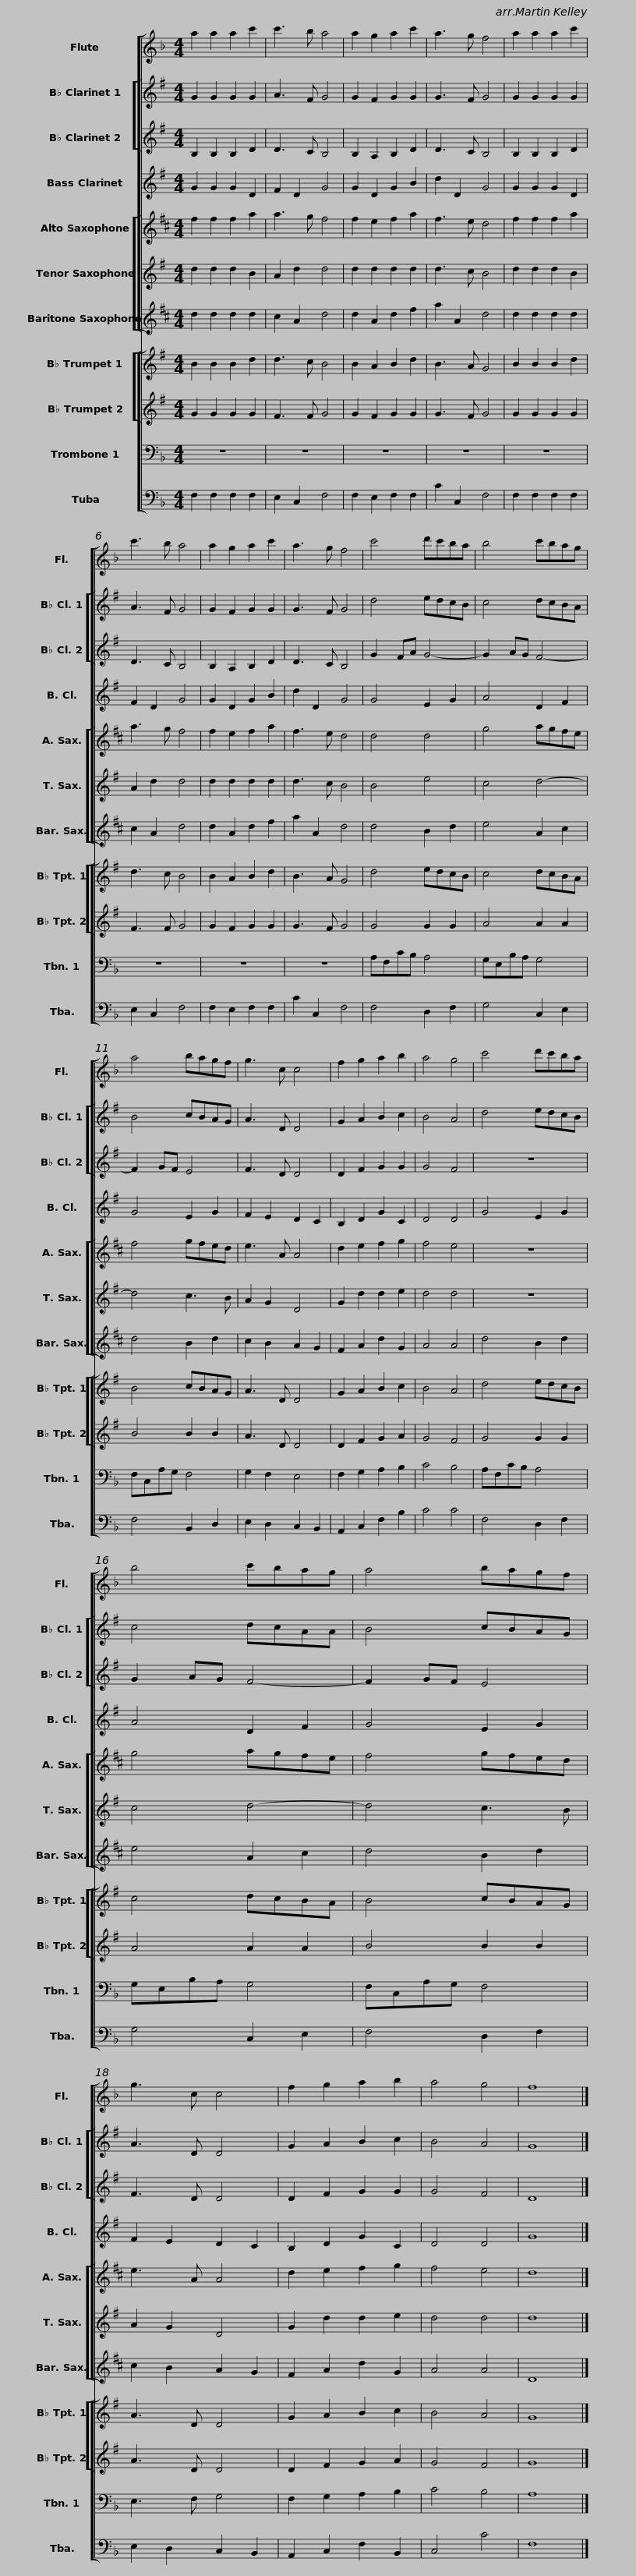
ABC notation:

X:1
%%score [ 1 [ 2 3 ] 4 [ 5 6 7 ] ] [ [ 8 9 ] 10 11 ]
L:1/8
M:4/4
I:linebreak $
K:F
V:1 treble
V:2 treble transpose=-2
V:3 treble transpose=-2
V:4 treble transpose=-14
V:5 treble transpose=-9
V:6 treble transpose=-14
V:7 treble transpose=-21
V:8 treble transpose=-2
V:9 treble transpose=-2
V:10 bass
V:11 bass
V:1
 a2 a2 a2 c'2 | c'3 b a4 | a2 g2 a2 c'2 | a3 g f4 | a2 a2 a2 c'2 | %5
 c'3 b a4 | a2 g2 a2 c'2 | a3 g f4 | c'4 d'c'ba |$ b4 c'bag | %10
 a4 bagf | g3 c c4 | f2 g2 a2 b2 | a4 g4 | c'4 d'c'ba | %15
 b4 c'bag | a4 bagf | g3 c c4 |$ f2 g2 a2 b2 | a4 g4 | %20
 f8 |] %21
V:2
[K:G] G2 G2 G2 G2 | A3 F G4 | G2 F2 G2 G2 | G3 F G4 | G2 G2 G2 G2 | %5
 A3 F G4 | G2 F2 G2 G2 | G3 F G4 | d4 edcB |$ c4 dcBA | %10
 B4 cBAG | A3 D D4 | G2 A2 B2 c2 | B4 A4 | d4 edcB | %15
 c4 dcAA | B4 cBAG | A3 D D4 |$ G2 A2 B2 c2 | B4 A4 | %20
 G8 |] %21
V:3
[K:G] B,2 B,2 B,2 D2 | D3 C B,4 | B,2 A,2 B,2 D2 | D3 C B,4 | B,2 B,2 B,2 D2 | %5
 D3 C B,4 | B,2 A,2 B,2 D2 | D3 C B,4 | G2 FA G4- |$ G2 AG F4- | %10
 F2 GF E4 | F3 D D4 | D2 F2 G2 G2 | G4 F4 | z8 | %15
 G2 AG F4- | F2 GF E4 | F3 D D4 |$ D2 F2 G2 G2 | G4 F4 | %20
 D8 |] %21
V:4
[K:G] G2 G2 G2 D2 | F2 D2 G4 | G2 D2 G2 B2 | d2 D2 G4 | G2 G2 G2 D2 | %5
 F2 D2 G4 | G2 D2 G2 B2 | d2 D2 G4 | G4 E2 G2 |$ A4 D2 F2 | %10
 G4 E2 G2 | F2 E2 D2 C2 | B,2 D2 G2 C2 | D4 D4 | G4 E2 G2 | %15
 A4 D2 F2 | G4 E2 G2 | F2 E2 D2 C2 |$ B,2 D2 G2 C2 | D4 D4 | %20
 G8 |] %21
V:5
[K:D] f2 f2 f2 a2 | a3 g f4 | f2 e2 f2 a2 | f3 e d4 | f2 f2 f2 a2 | %5
 a3 g f4 | f2 e2 f2 a2 | f3 e d4 | d4 d4 |$ g4 agfe | %10
 f4 gfed | e3 A A4 | d2 e2 f2 g2 | f4 e4 | z8 | %15
 g4 agfe | f4 gfed | e3 A A4 |$ d2 e2 f2 g2 | f4 e4 | %20
 d8 |] %21
V:6
[K:G] d2 d2 d2 B2 | A2 d2 d4 | d2 d2 d2 d2 | d3 c B4 | d2 d2 d2 B2 | %5
 A2 d2 d4 | d2 d2 d2 d2 | d3 c B4 | B4 e4 |$ c4 d4- | %10
 d4 c3 B | A2 G2 D4 | G2 d2 d2 e2 | d4 d4 | z8 | %15
 c4 d4- | d4 c3 B | A2 G2 D4 |$ G2 d2 d2 e2 | d4 d4 | %20
 d8 |] %21
V:7
[K:D] d2 d2 d2 d2 | c2 A2 d4 | d2 A2 d2 f2 | a2 A2 d4 | d2 d2 d2 d2 | %5
 c2 A2 d4 | d2 A2 d2 f2 | a2 A2 d4 | d4 B2 d2 |$ e4 A2 c2 | %10
 d4 B2 d2 | c2 B2 A2 G2 | F2 A2 d2 G2 | A4 A4 | d4 B2 d2 | %15
 e4 A2 c2 | d4 B2 d2 | c2 B2 A2 G2 |$ F2 A2 d2 G2 | A4 A4 | %20
 D8 |] %21
V:8
[K:G] B2 B2 B2 d2 | d3 c B4 | B2 A2 B2 d2 | B3 A G4 | B2 B2 B2 d2 | %5
 d3 c B4 | B2 A2 B2 d2 | B3 A G4 | d4 edcB |$ c4 dcBA | %10
 B4 cBAG | A3 D D4 | G2 A2 B2 c2 | B4 A4 | d4 edcB | %15
 c4 dcBA | B4 cBAG | A3 D D4 |$ G2 A2 B2 c2 | B4 A4 | %20
 G8 |] %21
V:9
[K:G] G2 G2 G2 G2 | F3 F G4 | G2 F2 G2 G2 | G3 F G4 | G2 G2 G2 G2 | %5
 F3 F G4 | G2 F2 G2 G2 | G3 F G4 | G4 G2 G2 |$ A4 A2 A2 | %10
 B4 B2 B2 | A3 D D4 | D2 F2 G2 A2 | G4 F4 | G4 G2 G2 | %15
 A4 A2 A2 | B4 B2 B2 | A3 D D4 |$ D2 F2 G2 A2 | G4 F4 | %20
 G8 |] %21
V:10
 z8 | z8 | z8 | z8 | z8 | %5
 z8 | z8 | z8 | A,F,CB, A,4 |$ G,E,B,A, G,4 | %10
 F,C,A,G, F,4 | G,2 F,2 E,4 | F,2 G,2 A,2 B,2 | C4 B,4 | A,F,CB, A,4 | %15
 G,E,B,A, G,4 | F,C,A,G, F,4 | E,3 F, G,4 |$ F,2 G,2 A,2 B,2 | C4 B,4 | %20
 A,8 |] %21
V:11
 F,2 F,2 F,2 F,2 | E,2 C,2 F,4 | F,2 E,2 F,2 F,2 | C2 C,2 F,4 | F,2 F,2 F,2 F,2 | %5
 E,2 C,2 F,4 | F,2 E,2 F,2 F,2 | C2 C,2 F,4 | F,4 D,2 F,2 |$ G,4 C,2 E,2 | %10
 F,4 B,,2 D,2 | E,2 D,2 C,2 B,,2 | A,,2 C,2 F,2 B,2 | C4 C4 | F,4 D,2 F,2 | %15
 G,4 C,2 E,2 | F,4 D,2 F,2 | E,2 D,2 C,2 B,,2 |$ A,,2 C,2 F,2 B,,2 | C,4 C4 | %20
 F,8 |] %21
